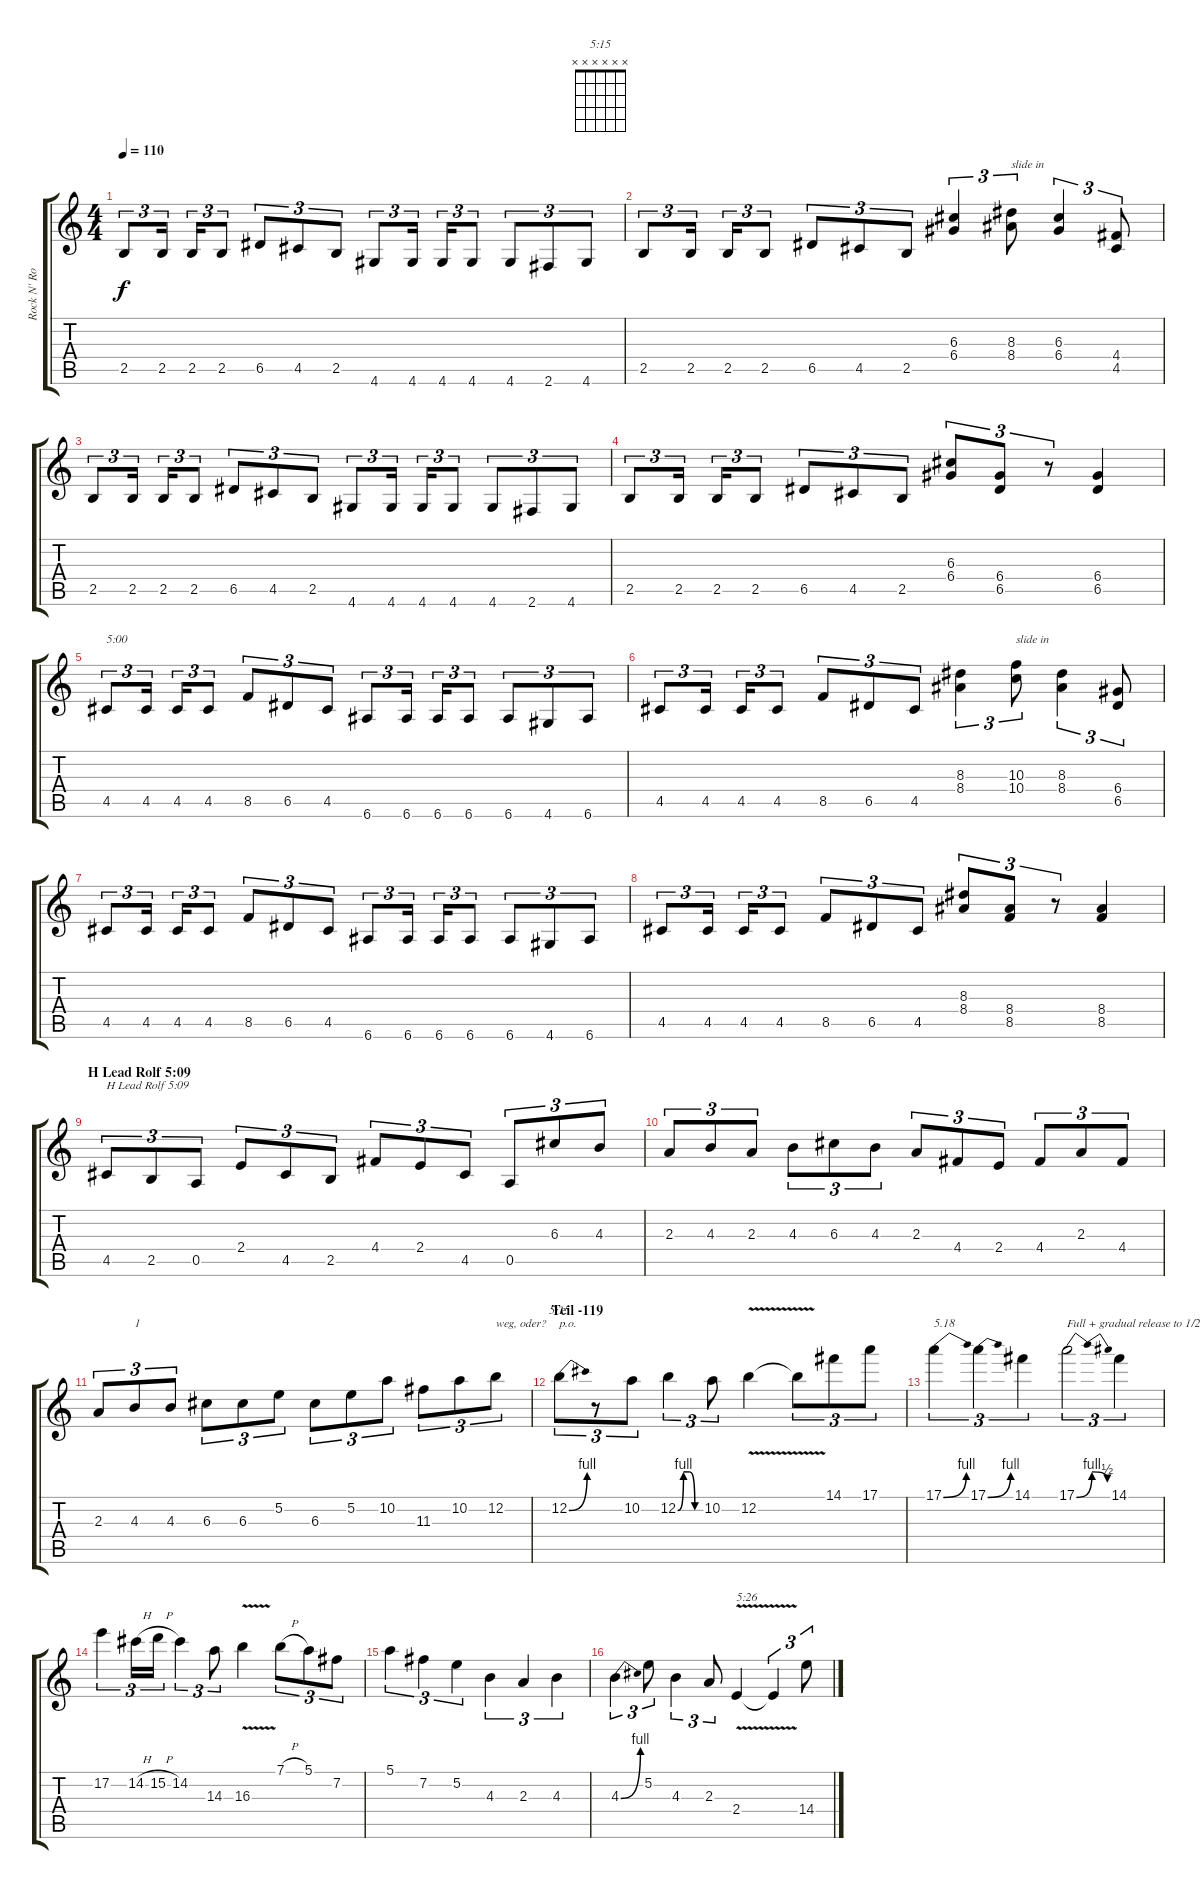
\track ("Rock N' Rolf (left)" "Rock N' Ro") {instrument distortionguitar}
\staff {score tabs}
\tuning (E4 B3 G3 D3 A2 E2) {hide}
\chord ("5:15" x x x x x x)
\ts (4 4)
\tempo 110
\clef g2
\ks c
2.5.8{tu (3 2) dy f} 2.5.16{tu (3 2)} 2.5.16{tu (3 2)} 2.5.8{tu (3 2)} 6.5.8{tu (3 2)} 4.5.8{tu (3 2)} 2.5.8{tu (3 2)} 4.6.8{tu (3 2)} 4.6.16{tu (3 2)} 4.6.16{tu (3 2)} 4.6.8{tu (3 2)} 4.6.8{tu (3 2)} 2.6.8{tu (3 2)} 4.6.8{tu (3 2)} |
2.5.8{tu (3 2)} 2.5.16{tu (3 2)} 2.5.16{tu (3 2)} 2.5.8{tu (3 2)} 6.5.8{tu (3 2)} 4.5.8{tu (3 2)} 2.5.8{tu (3 2)} (6.3 6.4).4{tu (3 2)} (8.3 8.4).8{tu (3 2) txt "slide in"} (6.3 6.4).4{tu (3 2)} (4.4 4.5).8{tu (3 2)} |
2.5.8{tu (3 2)} 2.5.16{tu (3 2)} 2.5.16{tu (3 2)} 2.5.8{tu (3 2)} 6.5.8{tu (3 2)} 4.5.8{tu (3 2)} 2.5.8{tu (3 2)} 4.6.8{tu (3 2)} 4.6.16{tu (3 2)} 4.6.16{tu (3 2)} 4.6.8{tu (3 2)} 4.6.8{tu (3 2)} 2.6.8{tu (3 2)} 4.6.8{tu (3 2)} |
2.5.8{tu (3 2)} 2.5.16{tu (3 2)} 2.5.16{tu (3 2)} 2.5.8{tu (3 2)} 6.5.8{tu (3 2)} 4.5.8{tu (3 2)} 2.5.8{tu (3 2)} (6.3 6.4).8{tu (3 2)} (6.4 6.5).8{tu (3 2)} r.8{tu (3 2)} (6.4 6.5).4 |
4.5.8{tu (3 2) txt "5:00"} 4.5.16{tu (3 2)} 4.5.16{tu (3 2)} 4.5.8{tu (3 2)} 8.5.8{tu (3 2)} 6.5.8{tu (3 2)} 4.5.8{tu (3 2)} 6.6.8{tu (3 2)} 6.6.16{tu (3 2)} 6.6.16{tu (3 2)} 6.6.8{tu (3 2)} 6.6.8{tu (3 2)} 4.6.8{tu (3 2)} 6.6.8{tu (3 2)} |
4.5.8{tu (3 2)} 4.5.16{tu (3 2)} 4.5.16{tu (3 2)} 4.5.8{tu (3 2)} 8.5.8{tu (3 2)} 6.5.8{tu (3 2)} 4.5.8{tu (3 2)} (8.3 8.4).4{tu (3 2)} (10.3 10.4).8{tu (3 2) txt "slide in"} (8.3 8.4).4{tu (3 2)} (6.4 6.5).8{tu (3 2)} |
4.5.8{tu (3 2)} 4.5.16{tu (3 2)} 4.5.16{tu (3 2)} 4.5.8{tu (3 2)} 8.5.8{tu (3 2)} 6.5.8{tu (3 2)} 4.5.8{tu (3 2)} 6.6.8{tu (3 2)} 6.6.16{tu (3 2)} 6.6.16{tu (3 2)} 6.6.8{tu (3 2)} 6.6.8{tu (3 2)} 4.6.8{tu (3 2)} 6.6.8{tu (3 2)} |
4.5.8{tu (3 2)} 4.5.16{tu (3 2)} 4.5.16{tu (3 2)} 4.5.8{tu (3 2)} 8.5.8{tu (3 2)} 6.5.8{tu (3 2)} 4.5.8{tu (3 2)} (8.3 8.4).8{tu (3 2)} (8.4 8.5).8{tu (3 2)} r.8{tu (3 2)} (8.4 8.5).4 |
\section ("" "H Lead Rolf 5:09")
4.5.8{tu (3 2) txt "H Lead Rolf 5:09"} 2.5.8{tu (3 2)} 0.5.8{tu (3 2)} 2.4.8{tu (3 2)} 4.5.8{tu (3 2)} 2.5.8{tu (3 2)} 4.4.8{tu (3 2)} 2.4.8{tu (3 2)} 4.5.8{tu (3 2)} 0.5.8{tu (3 2)} 6.3.8{tu (3 2)} 4.3.8{tu (3 2)} |
2.3.8{tu (3 2)} 4.3.8{tu (3 2)} 2.3.8{tu (3 2)} 4.3.8{tu (3 2)} 6.3.8{tu (3 2)} 4.3.8{tu (3 2)} 2.3.8{tu (3 2)} 4.4.8{tu (3 2)} 2.4.8{tu (3 2)} 4.4.8{tu (3 2)} 2.3.8{tu (3 2)} 4.4.8{tu (3 2)} |
2.3.8{tu (3 2)} 4.3.8{tu (3 2) txt "1"} 4.3.8{tu (3 2)} 6.3.8{tu (3 2)} 6.3.8{tu (3 2)} 5.2.8{tu (3 2)} 6.3.8{tu (3 2)} 5.2.8{tu (3 2)} 10.2.8{tu (3 2)} 11.3.8{tu (3 2)} 10.2.8{tu (3 2)} 12.2.8{tu (3 2) txt "weg, oder?"} |
\section ("" "Teil -119")
12.2{be (bend 0 0 60 4)}.8{tu (3 2) ch "5:15" txt "p.o."} r.8{tu (3 2)} 10.2.8{tu (3 2)} 12.2{be (custom 0 0 15 4 30 4 45 0 60 0)}.4{tu (3 2)} 10.2.8{tu (3 2)} 12.2{v}.4 12.2{t}.8{tu (3 2)} 14.1.8{tu (3 2)} 17.1.8{tu (3 2)} |
17.1{be (bend 0 0 60 4)}.4{tu (3 2) txt "5.18"} 17.1{be (bend 0 0 60 4)}.4{tu (3 2)} 14.1.4{tu (3 2)} 17.1{be (bendrelease 0 0 7 4 30 4 60 2)}.2{tu (3 2) txt "Full + gradual release to 1/2 bend"} 14.1.4{tu (3 2)} |
17.2.4{tu (3 2)} 14.2{h}.16{tu (3 2)} 15.2{h}.16{tu (3 2)} 14.2.4{tu (3 2)} 14.3.8{tu (3 2)} 16.3{v}.4 7.1{h}.8{tu (3 2)} 5.1.8{tu (3 2)} 7.2.8{tu (3 2)} |
5.1.4{tu (3 2)} 7.2.4{tu (3 2)} 5.2.4{tu (3 2)} 4.3.4{tu (3 2)} 2.3.4{tu (3 2)} 4.3.4{tu (3 2)} |
4.3{be (bend 0 0 60 4)}.4{tu (3 2)} 5.2.8{tu (3 2)} 4.3.4{tu (3 2)} 2.3.8{tu (3 2)} 2.4{v}.4{txt "5:26"} 2.4{t}.4{tu (3 2)} 14.4.8{tu (3 2)}
